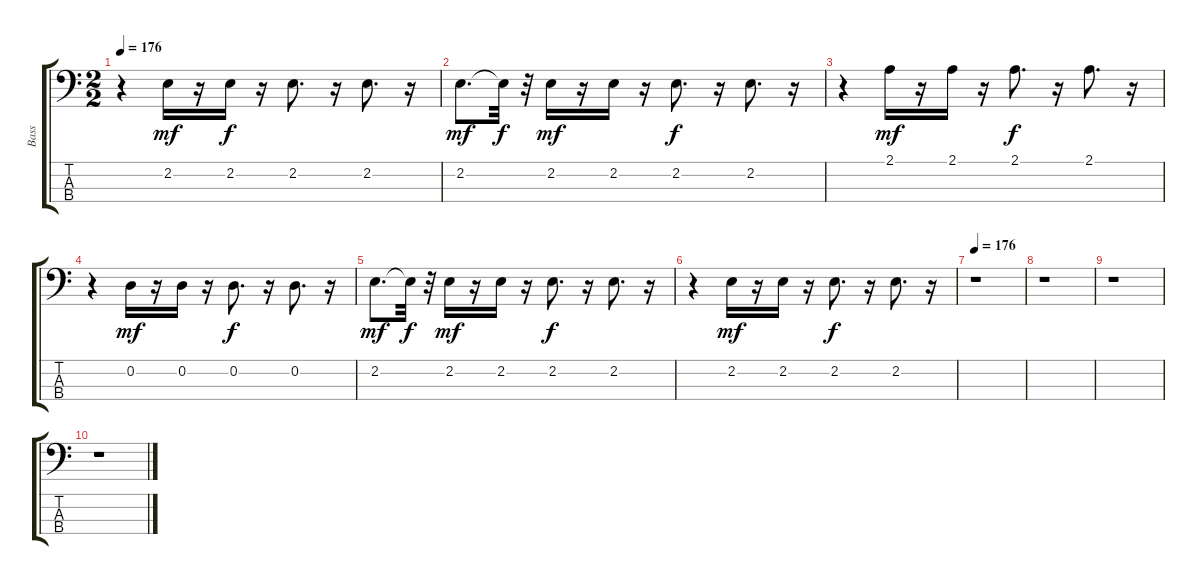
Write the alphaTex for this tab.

\track ("Bass      " "Bass      ") {instrument fretlessbass}
\staff {score tabs}
\tuning (G2 D2 A1 E1) {hide}
\ts (2 2)
\tempo 176
\clef f4
\ks c
r.4{dy f} 2.2.16{dy mf} r.16 2.2.16{dy f} r.16 2.2.8{d} r.16 2.2.8{d} r.16 |
2.2.8{d dy mf} 2.2{t}.32{dy f} r.32 2.2.16{dy mf} r.16 2.2.16 r.16 2.2.8{d dy f} r.16 2.2.8{d} r.16 |
r.4 2.1.16{dy mf} r.16 2.1.16 r.16 2.1.8{d dy f} r.16 2.1.8{d} r.16 |
r.4 0.2.16{dy mf} r.16 0.2.16 r.16 0.2.8{d dy f} r.16 0.2.8{d} r.16 |
2.2.8{d dy mf} 2.2{t}.32{dy f} r.32 2.2.16{dy mf} r.16 2.2.16 r.16 2.2.8{d dy f} r.16 2.2.8{d} r.16 |
r.4 2.2.16{dy mf} r.16 2.2.16 r.16 2.2.8{d dy f} r.16 2.2.8{d} r.16 |
\tempo 176
r.1 |
r.1 |
r.1 |
r.1
